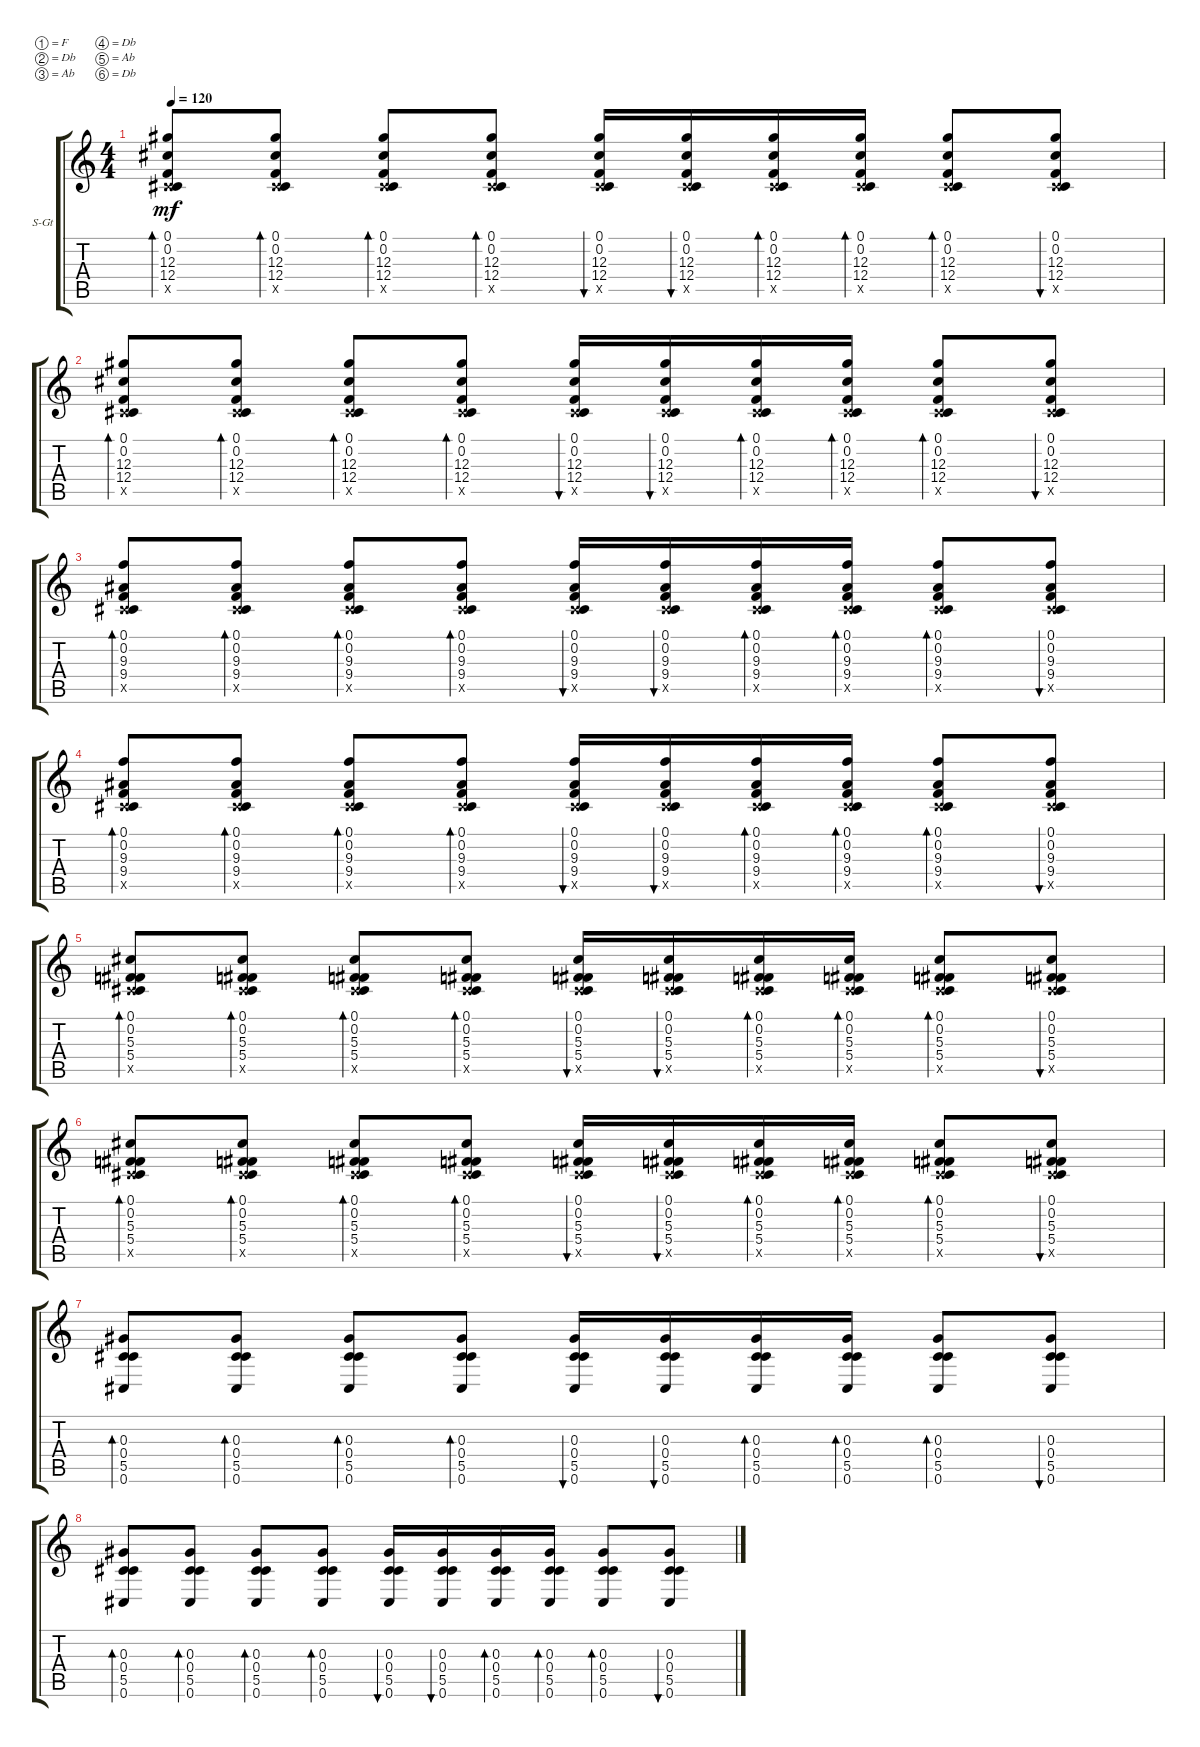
\defaultSystemsLayout 4
\bracketExtendMode groupsimilarinstruments
\firstSystemTrackNameOrientation horizontal
\otherSystemsTrackNameOrientation horizontal
\track ("Steel Guitar" "S-Gt") {instrument acousticguitarsteel}
\staff {score tabs}
\tuning (F3 Db3 Ab3 Db3 Ab2 Db2)
\ts (4 4)
\tempo 120
\clef g2
\ks c
(5.5{x} 12.4 12.3 0.2 0.1).8{bd 30 dy mf} (5.5{x} 12.4 12.3 0.2 0.1).8{bd 30} (5.5{x} 12.4 12.3 0.2 0.1).8{bd 30} (5.5{x} 12.4 12.3 0.2 0.1).8{bd 30} (5.5{x} 12.4 12.3 0.2 0.1).16{bu 30} (5.5{x} 12.4 12.3 0.2 0.1).16{bu 30} (5.5{x} 12.4 12.3 0.2 0.1).16{bd 30} (5.5{x} 12.4 12.3 0.2 0.1).16{bd 30} (5.5{x} 12.4 12.3 0.2 0.1).8{bd 30} (5.5{x} 12.4 12.3 0.2 0.1).8{bu 30} |
(5.5{x} 12.4 12.3 0.2 0.1).8{bd 30} (5.5{x} 12.4 12.3 0.2 0.1).8{bd 30} (5.5{x} 12.4 12.3 0.2 0.1).8{bd 30} (5.5{x} 12.4 12.3 0.2 0.1).8{bd 30} (5.5{x} 12.4 12.3 0.2 0.1).16{bu 30} (5.5{x} 12.4 12.3 0.2 0.1).16{bu 30} (5.5{x} 12.4 12.3 0.2 0.1).16{bd 30} (5.5{x} 12.4 12.3 0.2 0.1).16{bd 30} (5.5{x} 12.4 12.3 0.2 0.1).8{bd 30} (5.5{x} 12.4 12.3 0.2 0.1).8{bu 30} |
(5.5{x} 9.4 9.3 0.2 0.1).8{bd 30} (5.5{x} 9.4 9.3 0.2 0.1).8{bd 30} (5.5{x} 9.4 9.3 0.2 0.1).8{bd 30} (5.5{x} 9.4 9.3 0.2 0.1).8{bd 30} (5.5{x} 9.4 9.3 0.2 0.1).16{bu 30} (5.5{x} 9.4 9.3 0.2 0.1).16{bu 30} (5.5{x} 9.4 9.3 0.2 0.1).16{bd 30} (5.5{x} 9.4 9.3 0.2 0.1).16{bd 30} (5.5{x} 9.4 9.3 0.2 0.1).8{bd 30} (5.5{x} 9.4 9.3 0.2 0.1).8{bu 30} |
(5.5{x} 9.4 9.3 0.2 0.1).8{bd 30} (5.5{x} 9.4 9.3 0.2 0.1).8{bd 30} (5.5{x} 9.4 9.3 0.2 0.1).8{bd 30} (5.5{x} 9.4 9.3 0.2 0.1).8{bd 30} (5.5{x} 9.4 9.3 0.2 0.1).16{bu 30} (5.5{x} 9.4 9.3 0.2 0.1).16{bu 30} (5.5{x} 9.4 9.3 0.2 0.1).16{bd 30} (5.5{x} 9.4 9.3 0.2 0.1).16{bd 30} (5.5{x} 9.4 9.3 0.2 0.1).8{bd 30} (5.5{x} 9.4 9.3 0.2 0.1).8{bu 30} |
(5.5{x} 5.4 5.3 0.2 0.1).8{bd 30} (5.5{x} 5.4 5.3 0.2 0.1).8{bd 30} (5.5{x} 5.4 5.3 0.2 0.1).8{bd 30} (5.5{x} 5.4 5.3 0.2 0.1).8{bd 30} (5.5{x} 5.4 5.3 0.2 0.1).16{bu 30} (5.5{x} 5.4 5.3 0.2 0.1).16{bu 30} (5.5{x} 5.4 5.3 0.2 0.1).16{bd 30} (5.5{x} 5.4 5.3 0.2 0.1).16{bd 30} (5.5{x} 5.4 5.3 0.2 0.1).8{bd 30} (5.5{x} 5.4 5.3 0.2 0.1).8{bu 30} |
(5.5{x} 5.4 5.3 0.2 0.1).8{bd 30} (5.5{x} 5.4 5.3 0.2 0.1).8{bd 30} (5.5{x} 5.4 5.3 0.2 0.1).8{bd 30} (5.5{x} 5.4 5.3 0.2 0.1).8{bd 30} (5.5{x} 5.4 5.3 0.2 0.1).16{bu 30} (5.5{x} 5.4 5.3 0.2 0.1).16{bu 30} (5.5{x} 5.4 5.3 0.2 0.1).16{bd 30} (5.5{x} 5.4 5.3 0.2 0.1).16{bd 30} (5.5{x} 5.4 5.3 0.2 0.1).8{bd 30} (5.5{x} 5.4 5.3 0.2 0.1).8{bu 30} |
(5.5 0.4 0.3 0.6).8{bd 30} (5.5 0.4 0.3 0.6).8{bd 30} (5.5 0.4 0.3 0.6).8{bd 30} (5.5 0.4 0.3 0.6).8{bd 30} (5.5 0.4 0.3 0.6).16{bu 30} (5.5 0.4 0.3 0.6).16{bu 30} (5.5 0.4 0.3 0.6).16{bd 30} (5.5 0.4 0.3 0.6).16{bd 30} (5.5 0.4 0.3 0.6).8{bd 30} (5.5 0.4 0.3 0.6).8{bu 30} |
(5.5 0.4 0.3 0.6).8{bd 30} (5.5 0.4 0.3 0.6).8{bd 30} (5.5 0.4 0.3 0.6).8{bd 30} (5.5 0.4 0.3 0.6).8{bd 30} (5.5 0.4 0.3 0.6).16{bu 30} (5.5 0.4 0.3 0.6).16{bu 30} (5.5 0.4 0.3 0.6).16{bd 30} (5.5 0.4 0.3 0.6).16{bd 30} (5.5 0.4 0.3 0.6).8{bd 30} (5.5 0.4 0.3 0.6).8{bu 30}
